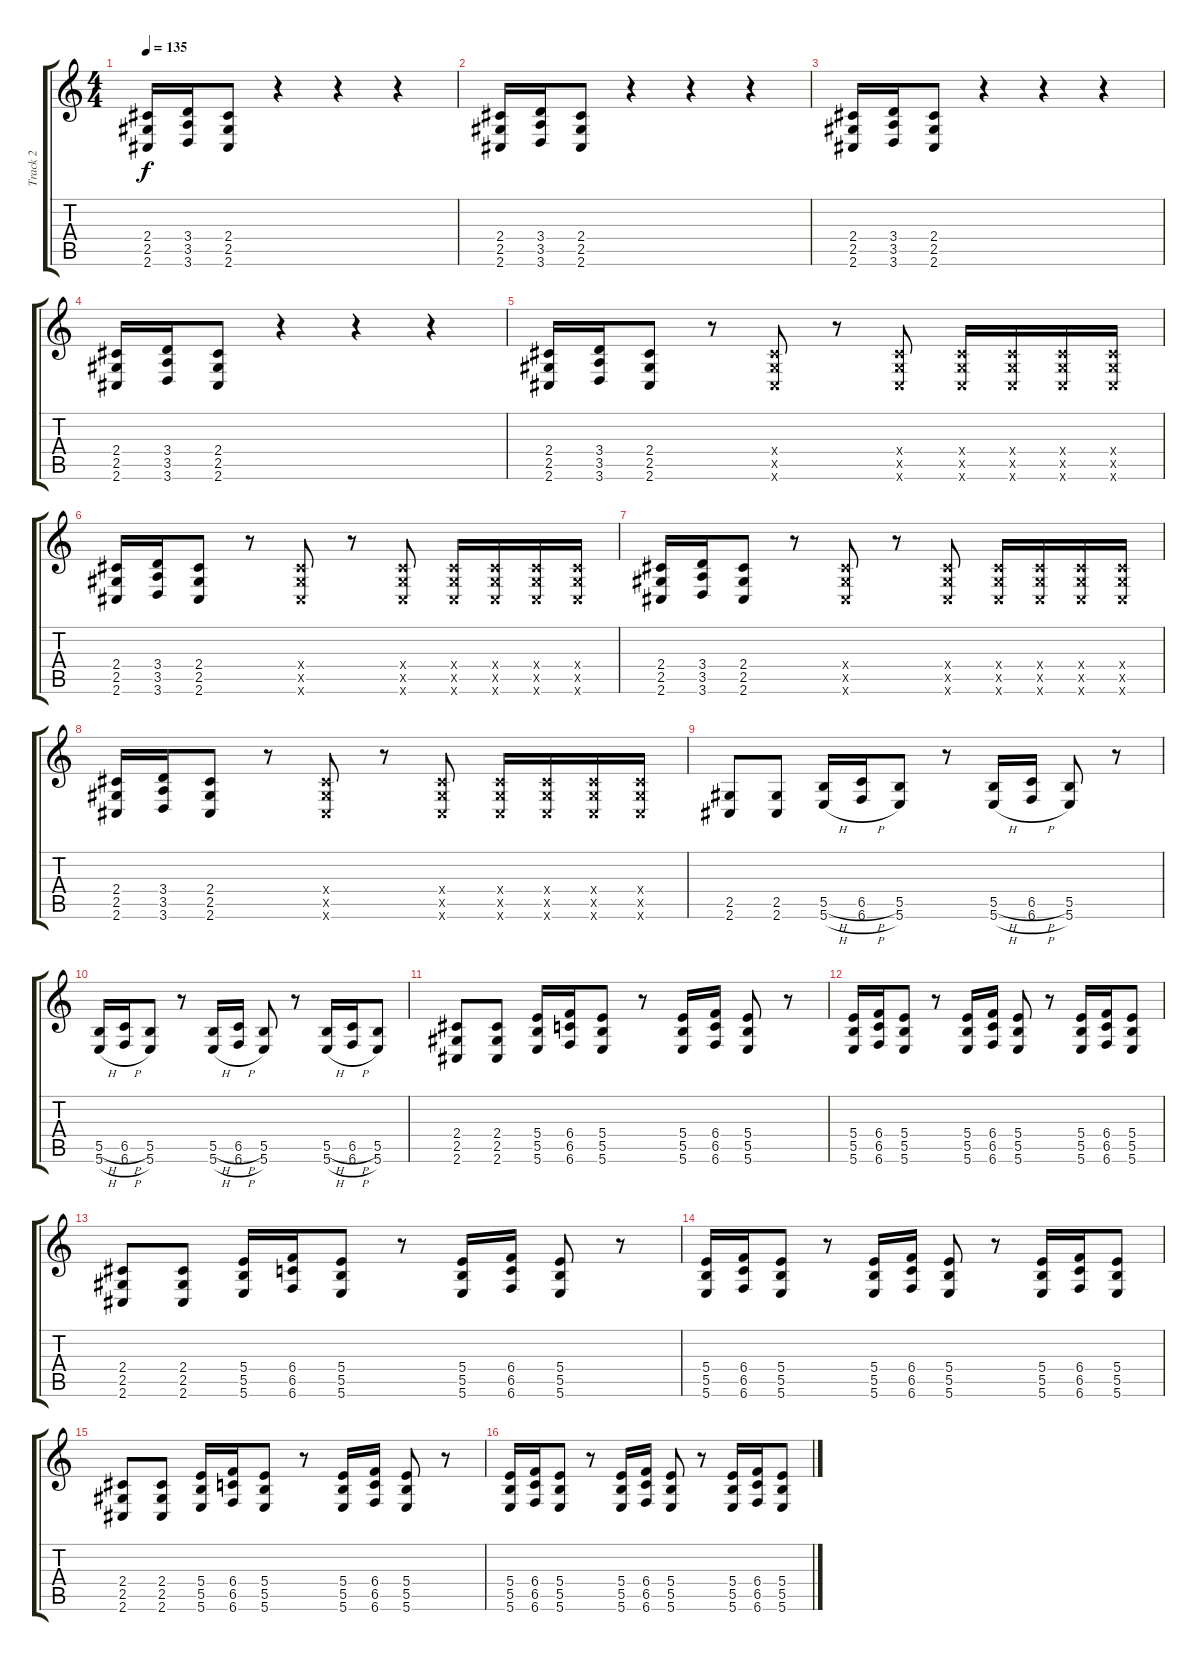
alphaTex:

\track ("Track 2" "Track 2") {instrument distortionguitar}
\staff {score tabs}
\tuning (Db4 Ab3 E3 B2 Gb2 B1) {hide}
\ts (4 4)
\tempo 135
\clef g2
\ks c
(2.4 2.5 2.6).16{dy f} (3.4 3.5 3.6).16 (2.4 2.5 2.6).8 r.4 r.4 r.4 |
(2.4 2.5 2.6).16 (3.4 3.5 3.6).16 (2.4 2.5 2.6).8 r.4 r.4 r.4 |
(2.4 2.5 2.6).16 (3.4 3.5 3.6).16 (2.4 2.5 2.6).8 r.4 r.4 r.4 |
(2.4 2.5 2.6).16 (3.4 3.5 3.6).16 (2.4 2.5 2.6).8 r.4 r.4 r.4 |
(2.4 2.5 2.6).16 (3.4 3.5 3.6).16 (2.4 2.5 2.6).8 r.8 (2.4{x} 2.5{x} 2.6{x}).8 r.8 (2.4{x} 2.5{x} 2.6{x}).8 (2.4{x} 2.5{x} 2.6{x}).16 (2.4{x} 2.5{x} 2.6{x}).16 (2.4{x} 2.5{x} 2.6{x}).16 (2.4{x} 2.5{x} 2.6{x}).16 |
(2.4 2.5 2.6).16 (3.4 3.5 3.6).16 (2.4 2.5 2.6).8 r.8 (2.4{x} 2.5{x} 2.6{x}).8 r.8 (2.4{x} 2.5{x} 2.6{x}).8 (2.4{x} 2.5{x} 2.6{x}).16 (2.4{x} 2.5{x} 2.6{x}).16 (2.4{x} 2.5{x} 2.6{x}).16 (2.4{x} 2.5{x} 2.6{x}).16 |
(2.4 2.5 2.6).16 (3.4 3.5 3.6).16 (2.4 2.5 2.6).8 r.8 (2.4{x} 2.5{x} 2.6{x}).8 r.8 (2.4{x} 2.5{x} 2.6{x}).8 (2.4{x} 2.5{x} 2.6{x}).16 (2.4{x} 2.5{x} 2.6{x}).16 (2.4{x} 2.5{x} 2.6{x}).16 (2.4{x} 2.5{x} 2.6{x}).16 |
(2.4 2.5 2.6).16 (3.4 3.5 3.6).16 (2.4 2.5 2.6).8 r.8 (2.4{x} 2.5{x} 2.6{x}).8 r.8 (2.4{x} 2.5{x} 2.6{x}).8 (2.4{x} 2.5{x} 2.6{x}).16 (2.4{x} 2.5{x} 2.6{x}).16 (2.4{x} 2.5{x} 2.6{x}).16 (2.4{x} 2.5{x} 2.6{x}).16 |
(2.5 2.6).8 (2.5 2.6).8 (5.5{h} 5.6{h}).16 (6.5{h} 6.6{h}).16 (5.5 5.6).8 r.8 (5.5{h} 5.6{h}).16 (6.5{h} 6.6{h}).16 (5.5 5.6).8 r.8 |
(5.5{h} 5.6{h}).16 (6.5{h} 6.6{h}).16 (5.5 5.6).8 r.8 (5.5{h} 5.6{h}).16 (6.5{h} 6.6{h}).16 (5.5 5.6).8 r.8 (5.5{h} 5.6{h}).16 (6.5{h} 6.6{h}).16 (5.5 5.6).8 |
(2.4 2.5 2.6).8 (2.4 2.5 2.6).8 (5.4 5.5 5.6).16 (6.4 6.5 6.6).16 (5.4 5.5 5.6).8 r.8 (5.4 5.5 5.6).16 (6.4 6.5 6.6).16 (5.4 5.5 5.6).8 r.8 |
(5.4 5.5 5.6).16 (6.4 6.5 6.6).16 (5.4 5.5 5.6).8 r.8 (5.4 5.5 5.6).16 (6.4 6.5 6.6).16 (5.4 5.5 5.6).8 r.8 (5.4 5.5 5.6).16 (6.4 6.5 6.6).16 (5.4 5.5 5.6).8 |
(2.4 2.5 2.6).8 (2.4 2.5 2.6).8 (5.4 5.5 5.6).16 (6.4 6.5 6.6).16 (5.4 5.5 5.6).8 r.8 (5.4 5.5 5.6).16 (6.4 6.5 6.6).16 (5.4 5.5 5.6).8 r.8 |
(5.4 5.5 5.6).16 (6.4 6.5 6.6).16 (5.4 5.5 5.6).8 r.8 (5.4 5.5 5.6).16 (6.4 6.5 6.6).16 (5.4 5.5 5.6).8 r.8 (5.4 5.5 5.6).16 (6.4 6.5 6.6).16 (5.4 5.5 5.6).8 |
(2.4 2.5 2.6).8 (2.4 2.5 2.6).8 (5.4 5.5 5.6).16 (6.4 6.5 6.6).16 (5.4 5.5 5.6).8 r.8 (5.4 5.5 5.6).16 (6.4 6.5 6.6).16 (5.4 5.5 5.6).8 r.8 |
(5.4 5.5 5.6).16 (6.4 6.5 6.6).16 (5.4 5.5 5.6).8 r.8 (5.4 5.5 5.6).16 (6.4 6.5 6.6).16 (5.4 5.5 5.6).8 r.8 (5.4 5.5 5.6).16 (6.4 6.5 6.6).16 (5.4 5.5 5.6).8
